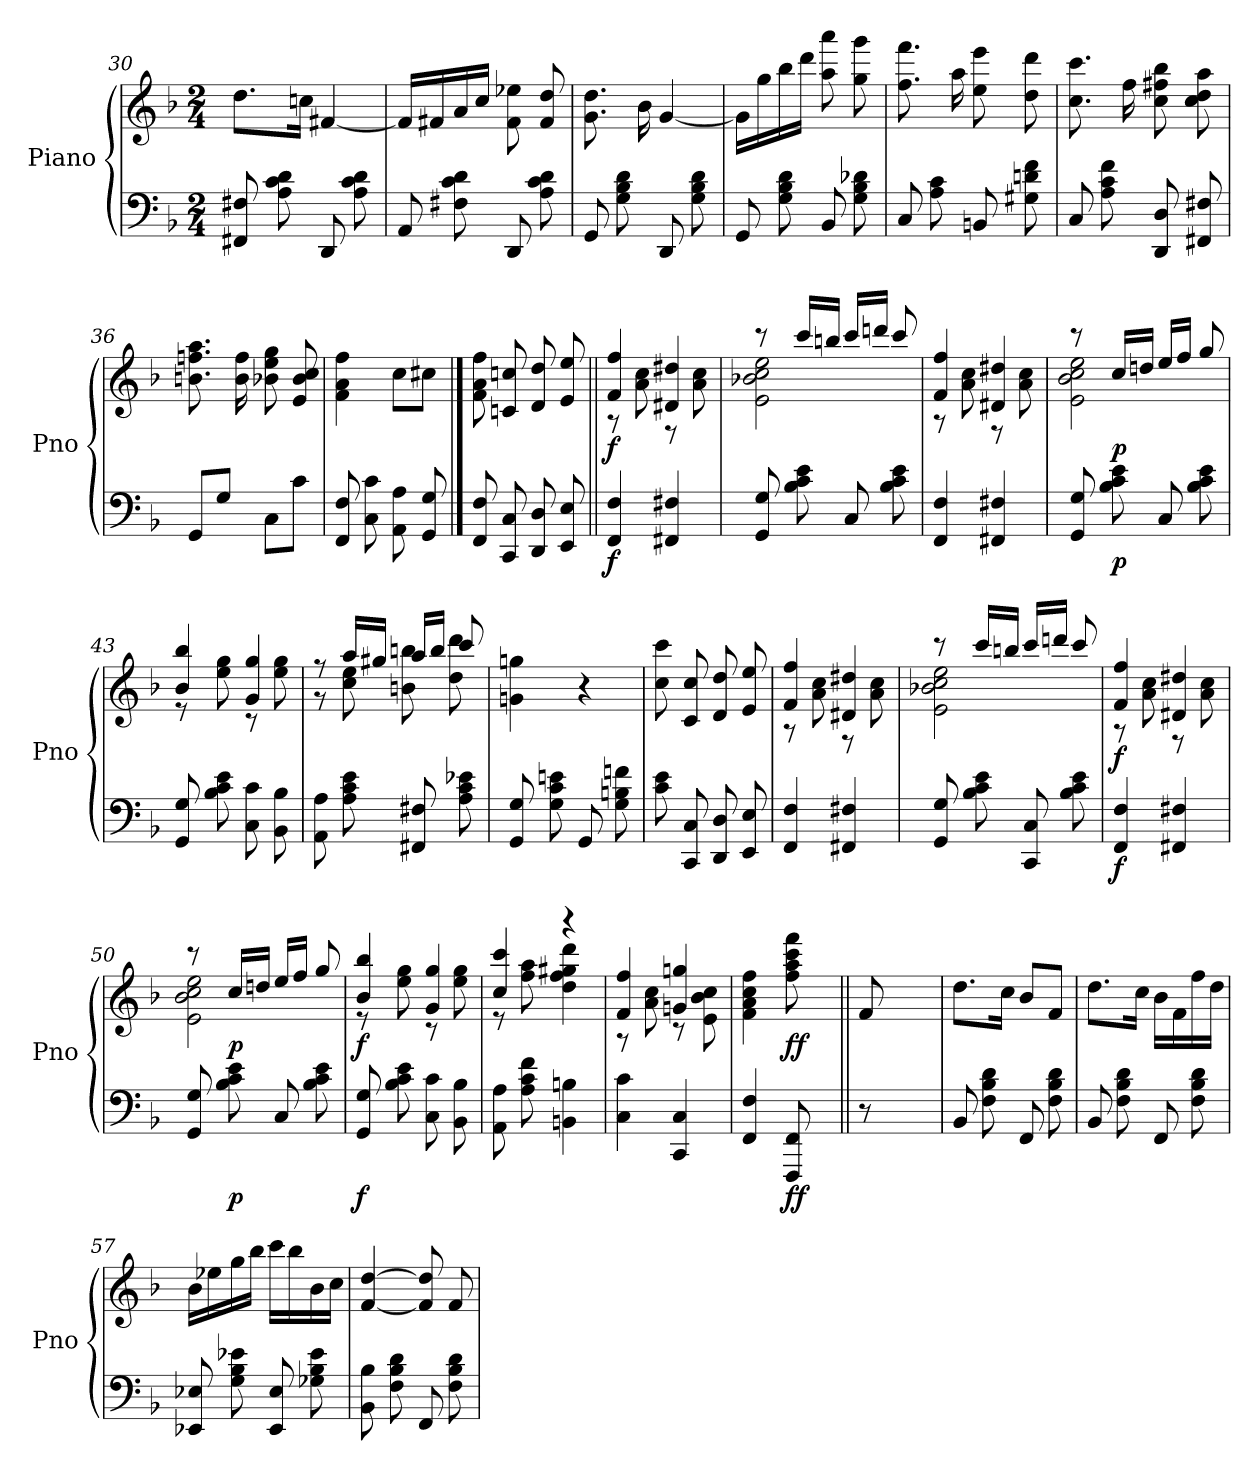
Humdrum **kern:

**kern	**dynam	**kern	**dynam
*part2	*part2	*part1	*part1
*staff2	*staff2	*staff1	*staff1
*I"Piano	*	*I"Piano	*
*I'Pno	*	*I'Pno	*
*clefF4	*	*clefG2	*
*k[b-]	*	*k[b-]	*
*M2/4	*	*M2/4	*
=30	=30	=30	=30
8FF#X/ 8F#X/	.	8.dd\L	.
8A\ 8c\ 8d\	.	.	.
.	.	16ccn\Jk	.
8DD/	.	[4f#X/	.
8A\ 8c\ 8d\	.	.	.
=31	=31	=31	=31
8AA/	.	16f#/LL]	.
.	.	16f#X/	.
8F#X\ 8c\ 8d\	.	16a/	.
.	.	16cc/JJ	.
8DD/	.	8f#\ 8ee-X\	.
8A\ 8c\ 8d\	.	8f#/ 8dd/	.
=32	=32	=32	=32
8GG/	.	8.g\ 8.dd\	.
8G\ 8B-\ 8d\	.	.	.
.	.	16b-\	.
8DD/	.	[4g/	.
8G\ 8B-\ 8d\	.	.	.
=33	=33	=33	=33
8GG/	.	16g\LL]	.
.	.	16gg\	.
8G\ 8B-\ 8d\	.	16bb-\	.
.	.	16ddd\JJ	.
8BB-/	.	8aa\ 8aaa\	.
8G\ 8B-\ 8d-X\	.	8gg\ 8ggg\	.
=34	=34	=34	=34
8C/	.	8.ff\ 8.fff\	.
8A\ 8c\	.	.	.
.	.	16aa\	.
8BBn/	.	8ee\ 8eee\	.
8G#X\ 8dn\ 8f\	.	8dd\ 8ddd\	.
!!LO:PB:g=z
=35	=35	=35	=35
8C/	.	8.cc\ 8.ccc\	.
8A\ 8c\ 8f\	.	.	.
.	.	16ff\	.
8DD/ 8D/	.	8cc\ 8ff#X\ 8bb-\	.
8FF#X/ 8F#X/	.	8cc\ 8dd\ 8aa\	.
=36	=36	=36	=36
8GG/L	.	8.bn\ 8.ffn\ 8.aa\	.
8G/J	.	.	.
.	.	16b\ 16ff\	.
8C\L	.	8b-X\ 8ee\ 8gg\	.
8c\J	.	8e/ 8b-/ 8cc/	.
=37	=37	=37	=37
8FF/ 8F/	.	4f\ 4a\ 4ff\	.
8C\ 8c\	.	.	.
8AA\ 8A\	.	8cc\L	.
8GG/ 8G/	.	8cc#X\J	.
==38	==38	==38	==38
8FF/ 8F/	.	8f\ 8a\ 8ff\	.
8CC/ 8C/	.	8cn/ 8ccn/	.
8DD/ 8D/	.	8d/ 8dd/	.
8EE/ 8E/	.	8e/ 8ee/	.
=39||	=39||	=39||	=39||
*	*	*^	*
!	!LO:DY:b	!	!	!LO:DY:b
4FF/ 4F/	f	4f/ 4ff/	8r	f
.	.	.	8a\ 8cc\	.
4FF#X/ 4F#X/	.	4d#X/ 4dd#X/	8r	.
.	.	.	8a\ 8cc\	.
=40	=40	=40	=40	=40
8GG/ 8G/	.	8r	2e\ 2b-X\ 2cc\ 2ee\	.
8B-\ 8c\ 8e\	.	16ccc/LL	.	.
.	.	16bbn/JJ	.	.
8C/	.	16ccc/LL	.	.
.	.	16dddn/JJ	.	.
8B-\ 8c\ 8e\	.	8ccc/	.	.
!!LO:LB:g=z	!!
=41	=41	=41	=41	=41
4FF/ 4F/	.	4f/ 4ff/	8r	.
.	.	.	8a\ 8cc\	.
4FF#X/ 4F#X/	.	4d#X/ 4dd#X/	8r	.
.	.	.	8a\ 8cc\	.
=42	=42	=42	=42	=42
8GG/ 8G/	.	8r	2e\ 2b-\ 2cc\ 2ee\	.
!	!LO:DY:b	!	!	!LO:DY:b
8B-\ 8c\ 8e\	p	16cc/LL	.	p
.	.	16ddn/JJ	.	.
8C/	.	16ee/LL	.	.
.	.	16ff/JJ	.	.
8B-\ 8c\ 8e\	.	8gg/	.	.
=43	=43	=43	=43	=43
8GG/ 8G/	.	4b-/ 4bb-/	8r	.
8B-\ 8c\ 8e\	.	.	8ee\ 8gg\	.
8C\ 8c\	.	4g/ 4gg/	8r	.
8BB-\ 8B-\	.	.	8ee\ 8gg\	.
=44	=44	=44	=44	=44
8AA\ 8A\	.	8r	8r	.
8A\ 8c\ 8e\	.	16aa/LL	8cc\ 8ee\	.
.	.	16gg#X/JJ	.	.
8FF#X/ 8F#X/	.	16aa/LL	8bn\ 8bbn\	.
.	.	16bb/JJ	.	.
8A\ 8c\ 8e-X\	.	8ccc/	8dd\ 8ddd\	.
*	*	*v	*v	*
=45	=45	=45	=45
8GG/ 8G/	.	4gn\ 4ggn\	.
8G\ 8c\ 8en\	.	.	.
8GG/	.	4r	.
8G\ 8Bn\ 8fn\	.	.	.
=46	=46	=46	=46
8c\ 8e\	.	8cc\ 8ccc\	.
8CC/ 8C/	.	8c/ 8cc/	.
8DD/ 8D/	.	8d/ 8dd/	.
8EE/ 8E/	.	8e/ 8ee/	.
!!LO:LB:g=z
=47	=47	=47	=47
*	*	*^	*
4FF/ 4F/	.	4f/ 4ff/	8r	.
.	.	.	8a\ 8cc\	.
4FF#X/ 4F#X/	.	4d#X/ 4dd#X/	8r	.
.	.	.	8a\ 8cc\	.
=48	=48	=48	=48	=48
8GG/ 8G/	.	8r	2e\ 2b-X\ 2cc\ 2ee\	.
8B-\ 8c\ 8e\	.	16ccc/LL	.	.
.	.	16bbn/JJ	.	.
8CC/ 8C/	.	16ccc/LL	.	.
.	.	16dddn/JJ	.	.
8B-\ 8c\ 8e\	.	8ccc/	.	.
=49	=49	=49	=49	=49
!	!LO:DY:b	!	!	!LO:DY:b
4FF/ 4F/	f	4f/ 4ff/	8r	f
.	.	.	8a\ 8cc\	.
4FF#X/ 4F#X/	.	4d#X/ 4dd#X/	8r	.
.	.	.	8a\ 8cc\	.
=50	=50	=50	=50	=50
8GG/ 8G/	.	8r	2e\ 2b-\ 2cc\ 2ee\	.
!	!LO:DY:b	!	!	!LO:DY:b
8B-\ 8c\ 8e\	p	16cc/LL	.	p
.	.	16ddn/JJ	.	.
8C/	.	16ee/LL	.	.
.	.	16ff/JJ	.	.
8B-\ 8c\ 8e\	.	8gg/	.	.
=51	=51	=51	=51	=51
!	!LO:DY:b	!	!	!LO:DY:b
8GG/ 8G/	f	4b-/ 4bb-/	8r	f
8B-\ 8c\ 8e\	.	.	8ee\ 8gg\	.
8C\ 8c\	.	4g/ 4gg/	8r	.
8BB-\ 8B-\	.	.	8ee\ 8gg\	.
=52	=52	=52	=52	=52
8AA\ 8A\	.	4cc/ 4ccc/	8r	.
8A\ 8c\ 8f\	.	.	8ff\ 8aa\	.
4BBn\ 4Bn\	.	4r	4dd\ 4ff\ 4gg#X\ 4ddd\	.
!!LO:LB:g=z	!!
=53	=53	=53	=53	=53
4C\ 4c\	.	4f/ 4ff/	8r	.
.	.	.	8a\ 8cc\	.
4CC/ 4C/	.	4gn/ 4ggn/	8r	.
.	.	.	8e\ 8b-\ 8cc\	.
*	*	*v	*v	*
=54	=54	=54	=54
4FF/ 4F/	.	4f\ 4a\ 4cc\ 4ff\	.
!	!LO:DY:b	!	!LO:DY:b
8FFF/ 8FF/	ff	8ff\ 8aa\ 8ccc\ 8fff\	ff
8ryy	.	8ryy	.
=||	=||	=||	=||
8r	.	8f/	.
4.ryy	.	4.ryy	.
=55!|	=55!|	=55!|	=55!|
8BB-/	.	8.dd\L	.
8F\ 8B-\ 8d\	.	.	.
.	.	16cc\Jk	.
8FF/	.	8b-/L	.
8F\ 8B-\ 8d\	.	8f/J	.
=56	=56	=56	=56
8BB-/	.	8.dd\L	.
8F\ 8B-\ 8d\	.	.	.
.	.	16cc\Jk	.
8FF/	.	16b-\LL	.
.	.	16f\	.
8F\ 8B-\ 8d\	.	16ff\	.
.	.	16dd\JJ	.
=57	=57	=57	=57
8EE-X/ 8E-X/	.	16b-\LL	.
.	.	16ee-X\	.
8G\ 8B-\ 8e-X\	.	16gg\	.
.	.	16bb-\JJ	.
8EE-/ 8E-/	.	16ccc\LL	.
.	.	16bb-\	.
8G-X\ 8B-\ 8e-\	.	16b-\	.
.	.	16cc\JJ	.
=58	=58	=58	=58
8BB-\ 8B-\	.	[4f/ [4dd/	.
8F\ 8B-\ 8d\	.	.	.
8FF/	.	8f/] 8dd/]	.
8F\ 8B-\ 8d\	.	8f/	.
=	=	=	=
*-	*-	*-	*-
